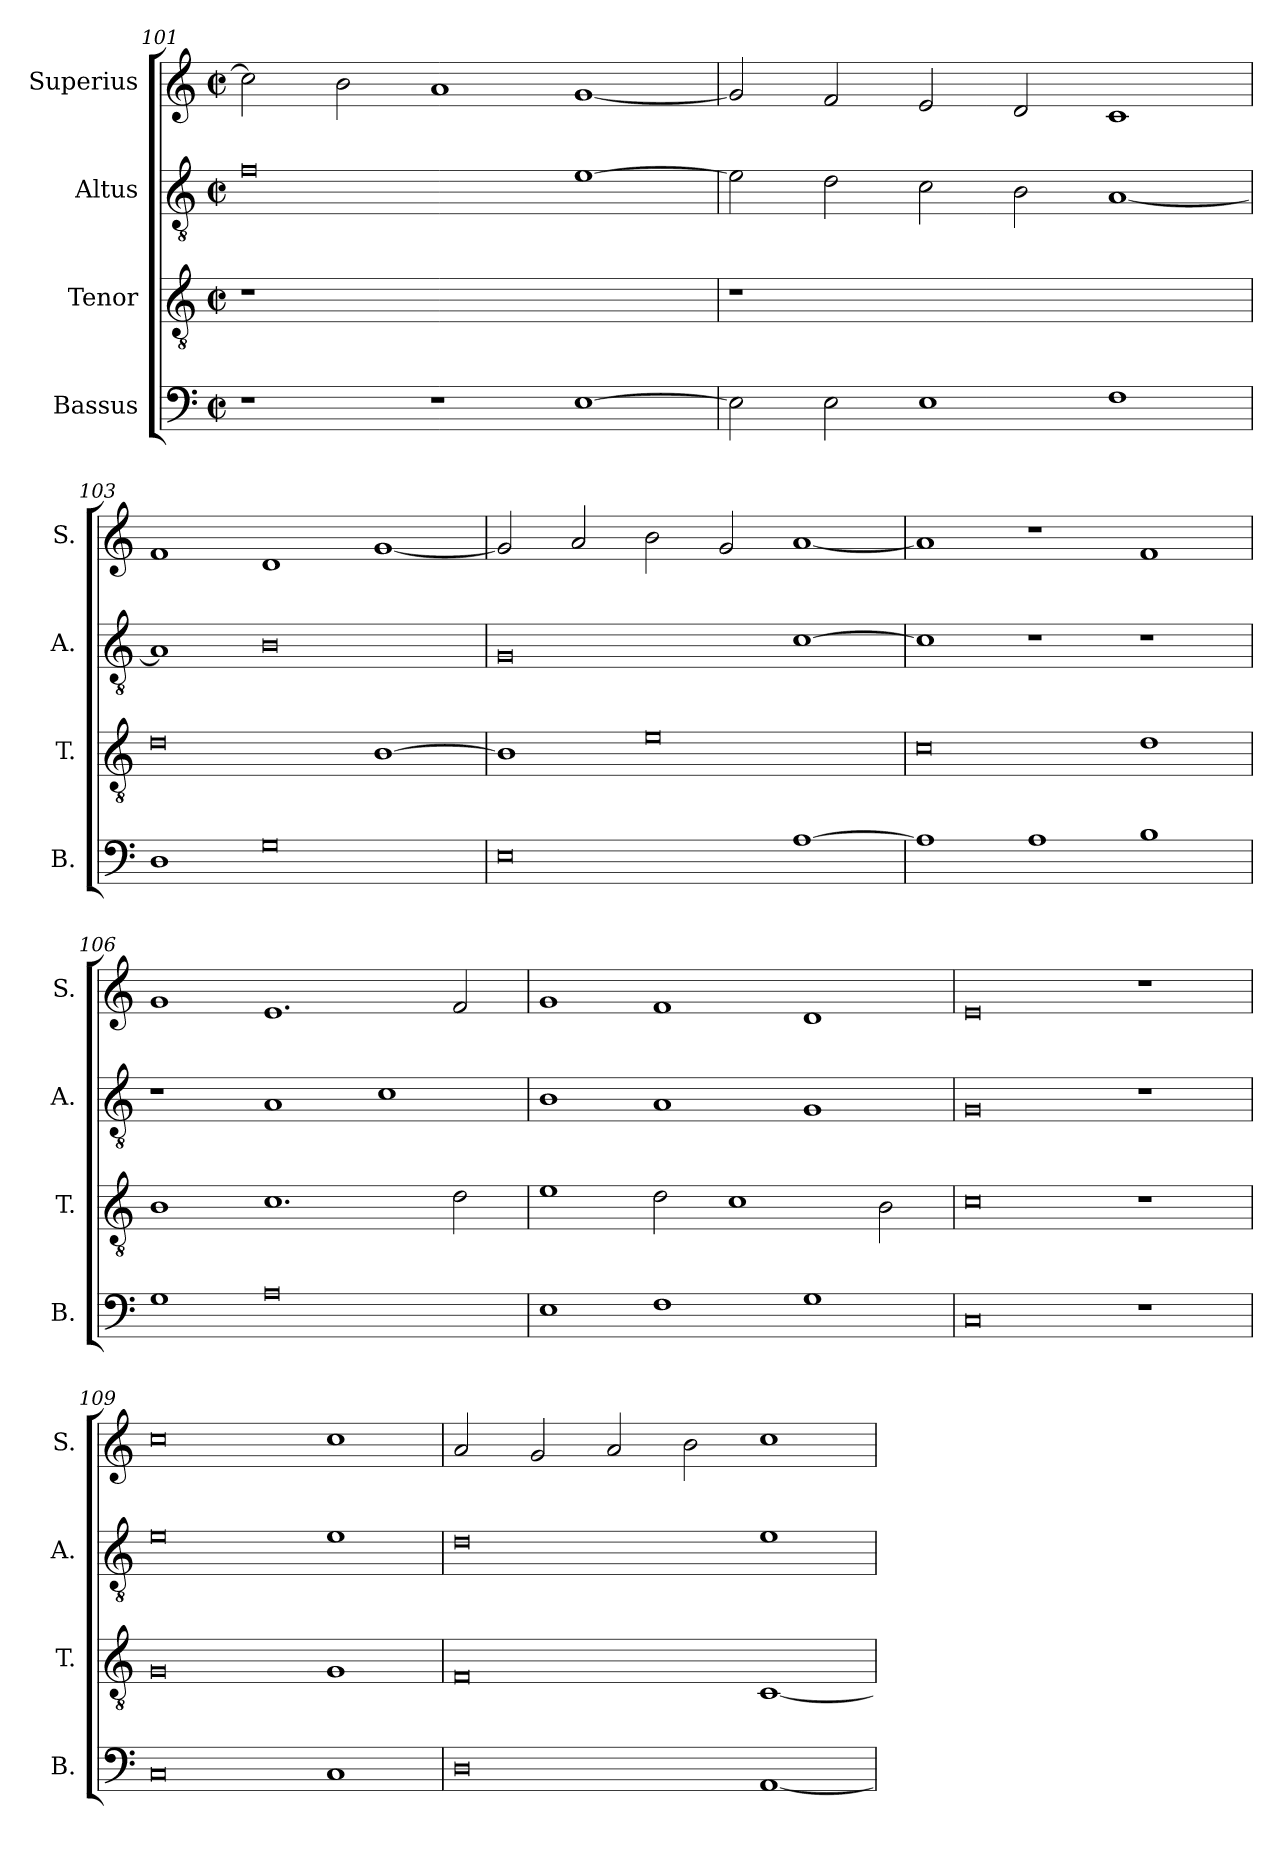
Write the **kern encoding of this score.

**kern	**kern	**kern	**kern
*part4	*part3	*part2	*part1
*staff4	*staff3	*staff2	*staff1
*I"Bassus	*I"Tenor	*I"Altus	*I"Superius
*I'B.	*I'T.	*I'A.	*I'S.
*clefF4	*clefGv2	*clefGv2	*clefG2
*	*ITrd7c12	*ITrd7c12	*
*k[]	*k[]	*k[]	*k[]
*C:	*C:	*C:	*C:
*M2/2	*M2/2	*M2/2	*M2/2
*met(c|)	*met(c|)	*met(c|)	*met(c|)
=101	=101	=101	=101
!	!LO:N:vis=1	!	!
1r	1r	0Fi	2cci\]
.	.	.	2bi\
1r	0ryy	.	1ai
[>1Ei	.	[>1Ei	[<1gi
!!LO:LB:g=z
=102	=102	=102	=102
!	!LO:N:vis=1	!	!
2Ei\]	1r	2Ei\]	2gi/]
2Ei\	.	2Di\	2fi/
1Ei	0ryy	2Ci\	2ei/
.	.	2BBi\	2di/
1Fi	.	[<1AAi	1ci
=103	=103	=103	=103
1Di	0Di	1AAi]	1fi
0Gi	.	0BBi	1di
.	[>1BBi	.	[<1gi
=104	=104	=104	=104
0Ei	1BBi]	0GGi	2gi/]
.	.	.	2ai/
.	0Ei	.	2bi\
.	.	.	2gi/
[>1Ai	.	[>1Ci	[<1ai
=105	=105	=105	=105
1Ai]	0Ci	1Ci]	1ai]
1Ai	.	1r	1r
1Bi	1Di	1r	1fi
!!LO:LB:g=z
=106	=106	=106	=106
1Gi	1BBi	1r	1gi
0Ai	1.Ci	1AAi	1.ei
.	.	1Ci	.
.	2Di\	.	2fi/
=107	=107	=107	=107
1Ei	1Ei	1BBi	1gi
1Fi	2Di\	1AAi	1fi
.	1Ci	.	.
1Gi	.	1GGi	1di
.	2BBi\	.	.
=108	=108	=108	=108
0Ci	0Ci	0GGi	0ei
1r	1r	1r	1r
=109	=109	=109	=109
0Ci	0GGi	0Ei	0cci
1Ci	1GGi	1Ei	1cci
=110	=110	=110	=110
0Di	0FFi	0Di	2ai/
.	.	.	2gi/
.	.	.	2ai/
.	.	.	2bi\
[<1AAi	[<1CCi	1Ei	1cci
=	=	=	=
*-	*-	*-	*-
